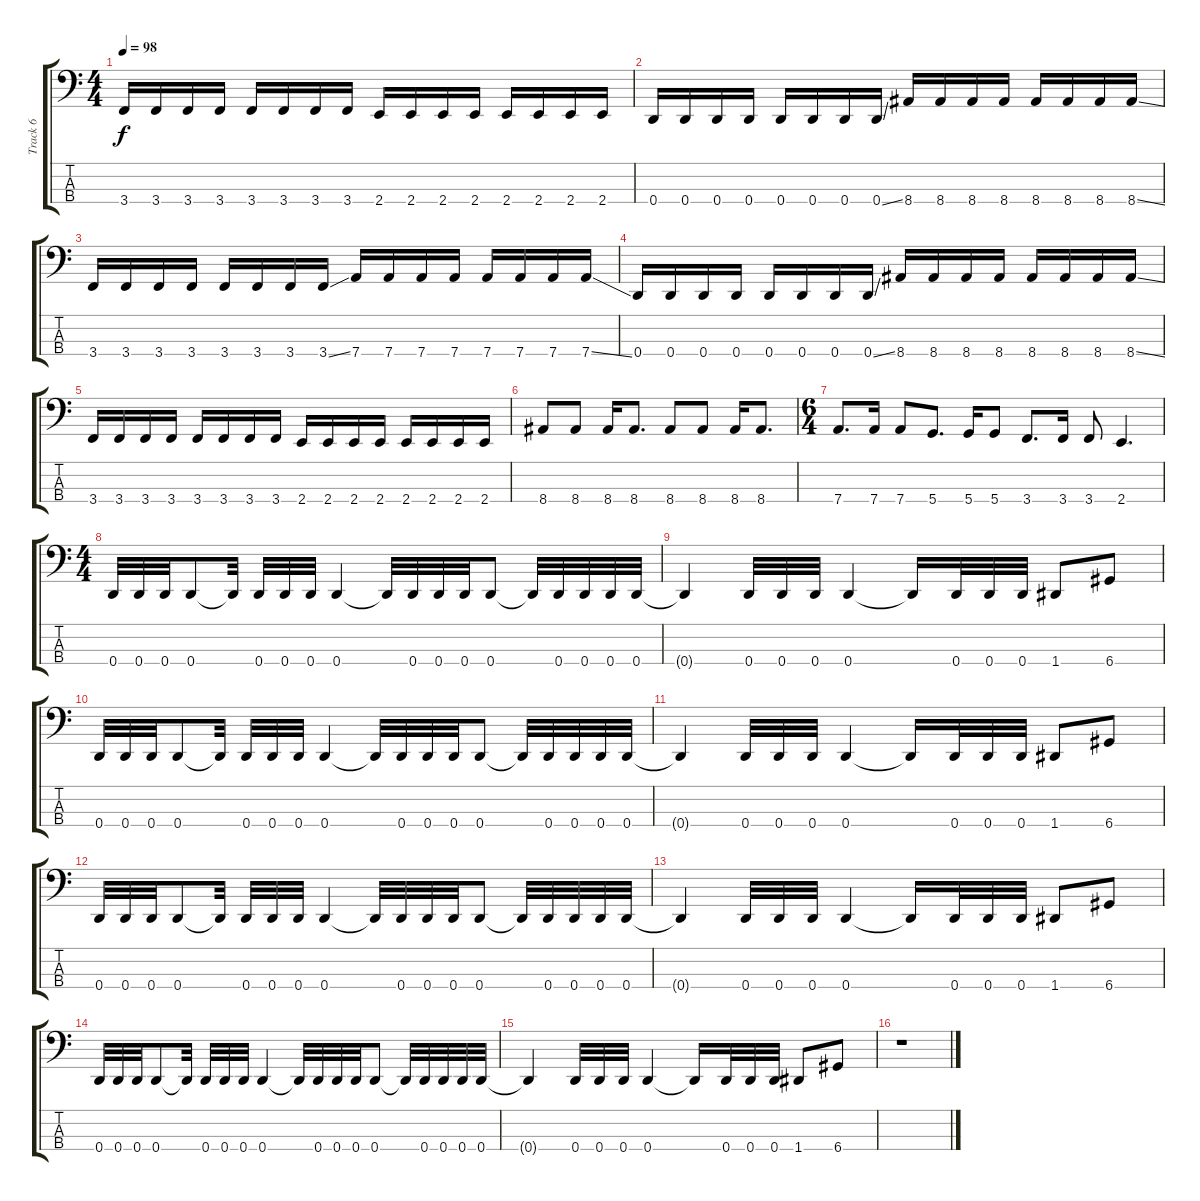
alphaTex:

\track ("Track 6" "Track 6") {instrument electricbassfinger}
\staff {score tabs}
\tuning (G2 D2 A1 D1) {hide}
\ts (4 4)
\tempo 98
\clef f4
\ks c
3.4.16{dy f} 3.4.16 3.4.16 3.4.16 3.4.16 3.4.16 3.4.16 3.4.16 2.4.16 2.4.16 2.4.16 2.4.16 2.4.16 2.4.16 2.4.16 2.4.16 |
0.4.16 0.4.16 0.4.16 0.4.16 0.4.16 0.4.16 0.4.16 0.4{ss}.16 8.4.16 8.4.16 8.4.16 8.4.16 8.4.16 8.4.16 8.4.16 8.4{ss}.16 |
3.4.16 3.4.16 3.4.16 3.4.16 3.4.16 3.4.16 3.4.16 3.4{ss}.16 7.4.16 7.4.16 7.4.16 7.4.16 7.4.16 7.4.16 7.4.16 7.4{ss}.16 |
0.4.16 0.4.16 0.4.16 0.4.16 0.4.16 0.4.16 0.4.16 0.4{ss}.16 8.4.16 8.4.16 8.4.16 8.4.16 8.4.16 8.4.16 8.4.16 8.4{ss}.16 |
3.4.16 3.4.16 3.4.16 3.4.16 3.4.16 3.4.16 3.4.16 3.4.16 2.4.16 2.4.16 2.4.16 2.4.16 2.4.16 2.4.16 2.4.16 2.4.16 |
8.4.8 8.4.8 8.4.16 8.4.8{d} 8.4.8 8.4.8 8.4.16 8.4.8{d} |
\ts (6 4)
7.4.8{d} 7.4.16 7.4.8 5.4.8{d} 5.4.16 5.4.8 3.4.8{d} 3.4.16 3.4.8 2.4.4{d} |
\ts (4 4)
0.4.32 0.4.32 0.4.32 0.4.8 0.4{t}.32 0.4.32 0.4.32 0.4.32 0.4.4 0.4{t}.32 0.4.32 0.4.32 0.4.32 0.4.8 0.4{t}.32 0.4.32 0.4.32 0.4.32 0.4.32 |
0.4{t}.4 0.4.32 0.4.32 0.4.32 0.4.4 0.4{t}.16 0.4.32 0.4.32 0.4.32 1.4.8 6.4.8 |
0.4.32 0.4.32 0.4.32 0.4.8 0.4{t}.32 0.4.32 0.4.32 0.4.32 0.4.4 0.4{t}.32 0.4.32 0.4.32 0.4.32 0.4.8 0.4{t}.32 0.4.32 0.4.32 0.4.32 0.4.32 |
0.4{t}.4 0.4.32 0.4.32 0.4.32 0.4.4 0.4{t}.16 0.4.32 0.4.32 0.4.32 1.4.8 6.4.8 |
0.4.32 0.4.32 0.4.32 0.4.8 0.4{t}.32 0.4.32 0.4.32 0.4.32 0.4.4 0.4{t}.32 0.4.32 0.4.32 0.4.32 0.4.8 0.4{t}.32 0.4.32 0.4.32 0.4.32 0.4.32 |
0.4{t}.4 0.4.32 0.4.32 0.4.32 0.4.4 0.4{t}.16 0.4.32 0.4.32 0.4.32 1.4.8 6.4.8 |
0.4.32 0.4.32 0.4.32 0.4.8 0.4{t}.32 0.4.32 0.4.32 0.4.32 0.4.4 0.4{t}.32 0.4.32 0.4.32 0.4.32 0.4.8 0.4{t}.32 0.4.32 0.4.32 0.4.32 0.4.32 |
0.4{t}.4 0.4.32 0.4.32 0.4.32 0.4.4 0.4{t}.16 0.4.32 0.4.32 0.4.32 1.4.8 6.4.8 |
r.1
